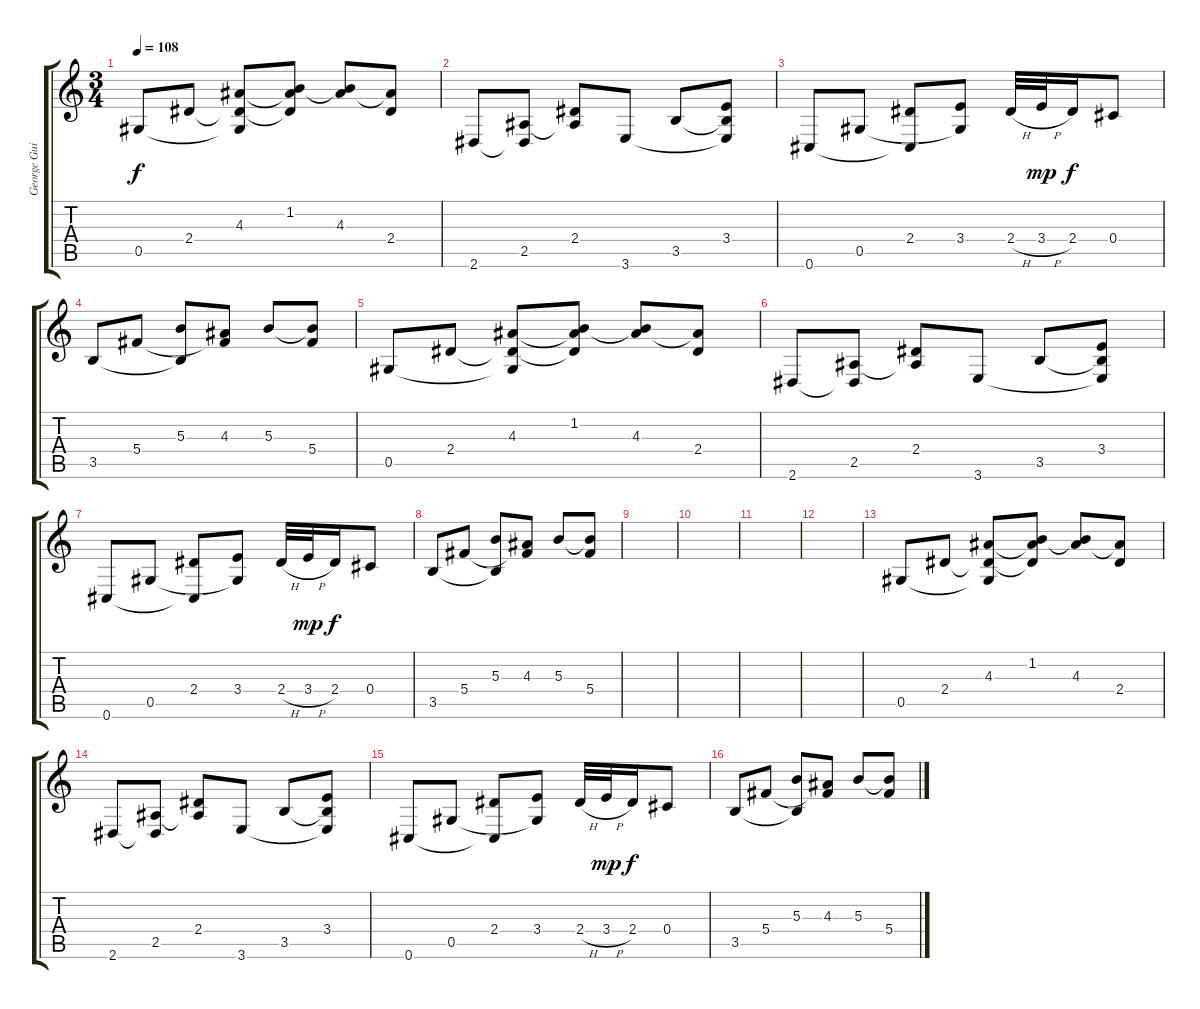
\track ("George Guitar" "George Gui") {instrument acousticguitarsteel}
\staff {score tabs}
\tuning (Eb4 Bb3 Gb3 Db3 Ab2 Db2) {hide}
\ts (3 4)
\tempo 108
\clef g2
\ks c
0.5.8{dy f} 2.4.8 (4.3 2.4{t} 0.5{t}).8 (1.2 4.3{t} 2.4{t}).8 (1.2{t} 4.3).8 (4.3{t} 2.4).8 |
2.6.8 (2.5 2.6{t}).8 (2.4 2.5{t}).8 3.6.8 3.5.8 (3.4 3.5{t} 3.6{t}).8 |
0.6.8 0.5.8 (2.4 0.6{t}).8 (3.4 0.5{t}).8 2.4{h}.32 3.4{h}.32{dy mp} 2.4.16{dy f} 0.4.8 |
3.5.8 5.4.8 (5.3 3.5{t}).8 (4.3 5.4{t}).8 5.3.8 (5.3{t} 5.4).8 |
0.5.8 2.4.8 (4.3 2.4{t} 0.5{t}).8 (1.2 4.3{t} 2.4{t}).8 (1.2{t} 4.3).8 (4.3{t} 2.4).8 |
2.6.8 (2.5 2.6{t}).8 (2.4 2.5{t}).8 3.6.8 3.5.8 (3.4 3.5{t} 3.6{t}).8 |
0.6.8 0.5.8 (2.4 0.6{t}).8 (3.4 0.5{t}).8 2.4{h}.32 3.4{h}.32{dy mp} 2.4.16{dy f} 0.4.8 |
3.5.8 5.4.8 (5.3 3.5{t}).8 (4.3 5.4{t}).8 5.3.8 (5.3{t} 5.4).8 |
|
|
|
|
0.5.8 2.4.8 (4.3 2.4{t} 0.5{t}).8 (1.2 4.3{t} 2.4{t}).8 (1.2{t} 4.3).8 (4.3{t} 2.4).8 |
2.6.8 (2.5 2.6{t}).8 (2.4 2.5{t}).8 3.6.8 3.5.8 (3.4 3.5{t} 3.6{t}).8 |
0.6.8 0.5.8 (2.4 0.6{t}).8 (3.4 0.5{t}).8 2.4{h}.32 3.4{h}.32{dy mp} 2.4.16{dy f} 0.4.8 |
3.5.8 5.4.8 (5.3 3.5{t}).8 (4.3 5.4{t}).8 5.3.8 (5.3{t} 5.4).8
